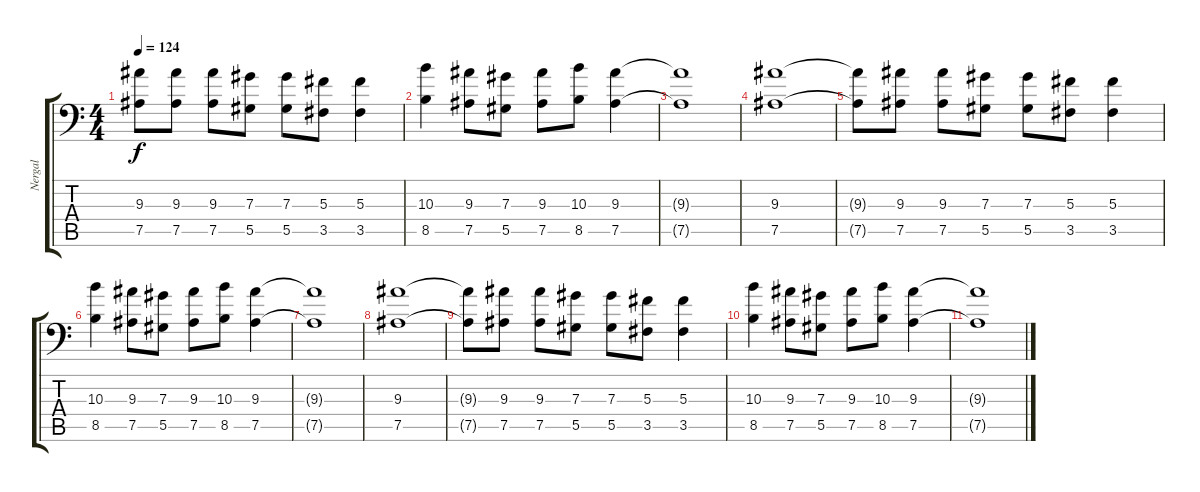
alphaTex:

\track ("Nergal" "Nergal") {instrument distortionguitar}
\staff {score tabs}
\tuning (Bb3 F3 Db3 Ab2 Eb2 Bb1) {hide}
\ts (4 4)
\tempo 124
\clef f4
\ks c
(9.3{t} 7.5{t}).8{dy f} (9.3 7.5).8 (9.3 7.5).8 (7.3 5.5).8 (7.3 5.5).8 (5.3 3.5).8 (5.3 3.5).4 |
(10.3 8.5).4 (9.3 7.5).8 (7.3 5.5).8 (9.3 7.5).8 (10.3 8.5).8 (9.3 7.5).4 |
(9.3{t} 7.5{t}).1 |
(9.3 7.5).1{volume 4} |
(9.3{t} 7.5{t}).8 (9.3 7.5).8 (9.3 7.5).8 (7.3 5.5).8 (7.3 5.5).8 (5.3 3.5).8 (5.3 3.5).4 |
(10.3 8.5).4 (9.3 7.5).8 (7.3 5.5).8 (9.3 7.5).8 (10.3 8.5).8 (9.3 7.5).4 |
(9.3{t} 7.5{t}).1 |
(9.3 7.5).1 |
(9.3{t} 7.5{t}).8 (9.3 7.5).8 (9.3 7.5).8 (7.3 5.5).8 (7.3 5.5).8 (5.3 3.5).8 (5.3 3.5).4 |
(10.3 8.5).4 (9.3 7.5).8 (7.3 5.5).8 (9.3 7.5).8 (10.3 8.5).8 (9.3 7.5).4 |
(9.3{t} 7.5{t}).1
